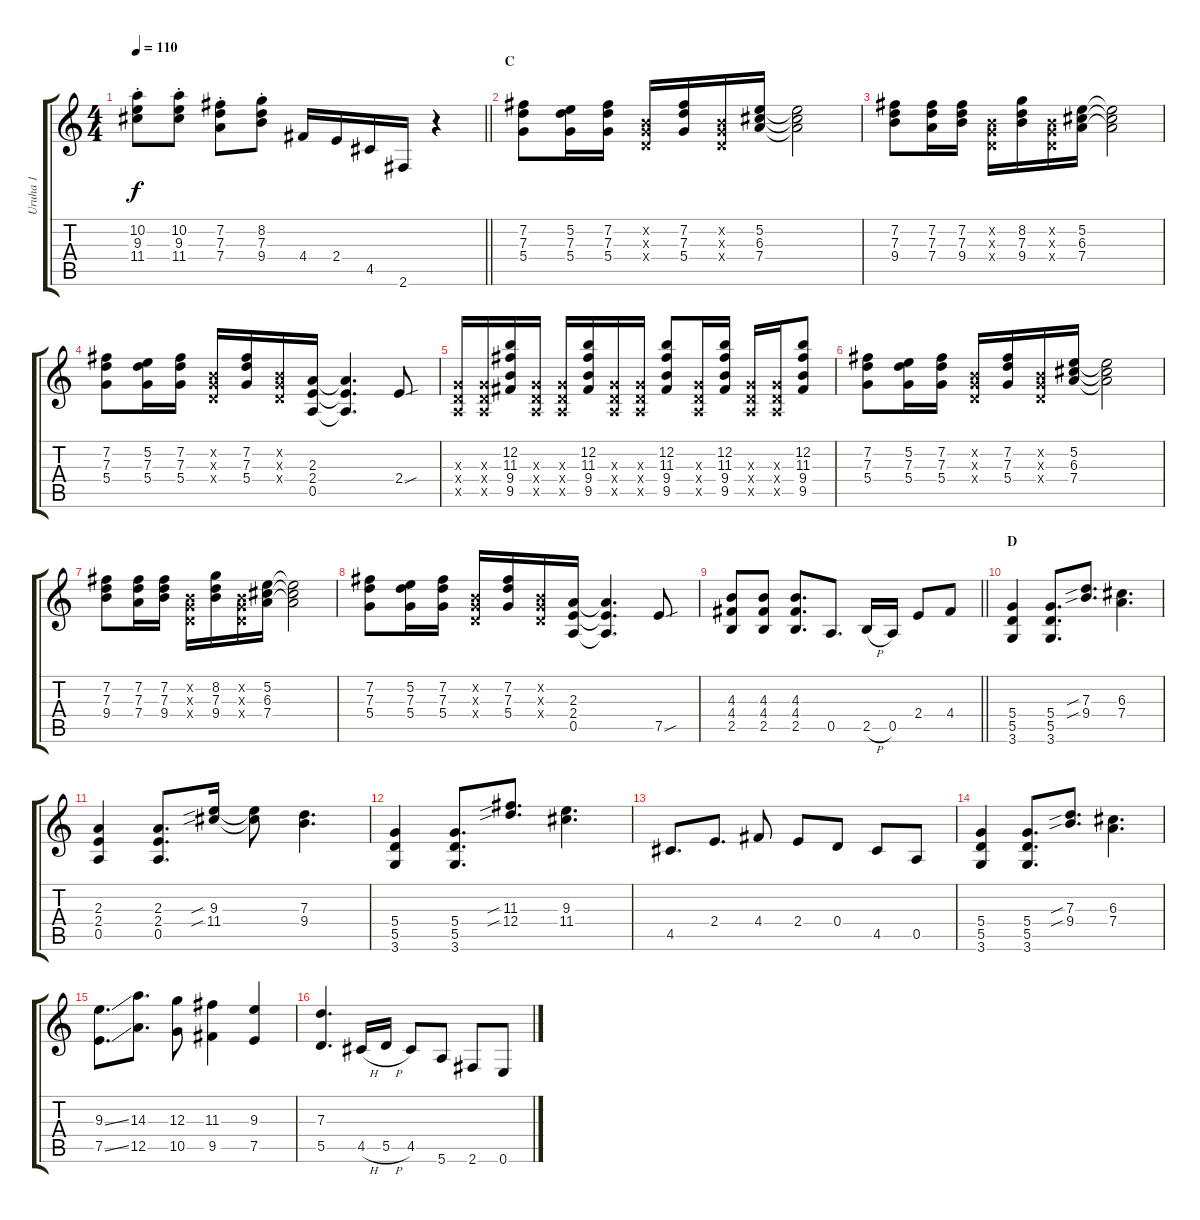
\track ("Uruha 1" "Uruha 1") {instrument distortionguitar}
\staff {score tabs}
\tuning (E4 B3 G3 D3 A2 E2) {hide}
\ts (4 4)
\tempo 110
\clef g2
\barLineRight lightlight
\ks c
(10.2{st} 9.3{st} 11.4{st}).8{dy f} (10.2{st} 9.3{st} 11.4{st}).8 (7.2{st} 7.3{st} 7.4{st}).8 (8.2{st} 7.3{st} 9.4{st}).8 4.4.16 2.4.16 4.5.16 2.6.16 r.4 |
\section ("" "C")
(7.2 7.3 5.4).8 (5.2 7.3 5.4).16 (7.2 7.3 5.4).16 (0.2{x} 0.3{x} 0.4{x}).16 (7.2 7.3 5.4).16 (0.2{x} 0.3{x} 0.4{x}).16 (5.2 6.3 7.4).16 (5.2{t} 6.3{t} 7.4{t}).2 |
(7.2 7.3 9.4).8 (7.2 7.3 7.4).16 (7.2 7.3 9.4).16 (0.2{x} 0.3{x} 0.4{x}).16 (8.2 7.3 9.4).16 (0.2{x} 0.3{x} 0.4{x}).16 (5.2 6.3 7.4).16 (5.2{t} 6.3{t} 7.4{t}).2 |
(7.2 7.3 5.4).8 (5.2 7.3 5.4).16 (7.2 7.3 5.4).16 (0.2{x} 0.3{x} 0.4{x}).16 (7.2 7.3 5.4).16 (0.2{x} 0.3{x} 0.4{x}).16 (2.3 2.4 0.5).16 (2.3{t} 2.4{t} 0.5{t}).4{d} 2.4{sou}.8 |
(0.3{x} 0.4{x} 0.5{x}).16 (0.3{x} 0.4{x} 0.5{x}).16 (12.2 11.3 9.4 9.5).16 (0.3{x} 0.4{x} 0.5{x}).16 (0.3{x} 0.4{x} 0.5{x}).16 (12.2 11.3 9.4 9.5).16 (0.3{x} 0.4{x} 0.5{x}).16 (0.3{x} 0.4{x} 0.5{x}).16 (12.2 11.3 9.4 9.5).8 (0.3{x} 0.4{x} 0.5{x}).16 (12.2 11.3 9.4 9.5).16 (0.3{x} 0.4{x} 0.5{x}).16 (0.3{x} 0.4{x} 0.5{x}).16 (12.2 11.3 9.4 9.5).8 |
(7.2 7.3 5.4).8 (5.2 7.3 5.4).16 (7.2 7.3 5.4).16 (0.2{x} 0.3{x} 0.4{x}).16 (7.2 7.3 5.4).16 (0.2{x} 0.3{x} 0.4{x}).16 (5.2 6.3 7.4).16 (5.2{t} 6.3{t} 7.4{t}).2 |
(7.2 7.3 9.4).8 (7.2 7.3 7.4).16 (7.2 7.3 9.4).16 (0.2{x} 0.3{x} 0.4{x}).16 (8.2 7.3 9.4).16 (0.2{x} 0.3{x} 0.4{x}).16 (5.2 6.3 7.4).16 (5.2{t} 6.3{t} 7.4{t}).2 |
(7.2 7.3 5.4).8 (5.2 7.3 5.4).16 (7.2 7.3 5.4).16 (0.2{x} 0.3{x} 0.4{x}).16 (7.2 7.3 5.4).16 (0.2{x} 0.3{x} 0.4{x}).16 (2.3 2.4 0.5).16 (2.3{t} 2.4{t} 0.5{t}).4{d} 7.5{sou}.8 |
\barLineRight lightlight
(4.3 4.4 2.5).8 (4.3 4.4 2.5).8 (4.3 4.4 2.5).8{d} 0.5.8{d} 2.5{h}.16 0.5.16 2.4.8 4.4.8 |
\section ("" "D")
(5.4 5.5 3.6).4 (5.4 5.5 3.6).8{d} (7.3{sib} 9.4{sib}).8{d} (6.3 7.4).4{d} |
(2.3 2.4 0.5).4 (2.3 2.4 0.5).8{d} (9.3{sib} 11.4{sib}).16 (9.3{t} 11.4{t}).8 (7.3 9.4).4{d} |
(5.4 5.5 3.6).4 (5.4 5.5 3.6).8{d} (11.3{sib} 12.4{sib}).8{d} (9.3 11.4).4{d} |
4.5.8{d} 2.4.8{d} 4.4.8 2.4.8 0.4.8 4.5.8 0.5.8 |
(5.4 5.5 3.6).4 (5.4 5.5 3.6).8{d} (7.3{sib} 9.4{sib}).8{d} (6.3 7.4).4{d} |
(9.3{ss} 7.5{ss}).8{d} (14.3 12.5).8{d} (12.3 10.5).8 (11.3 9.5).4 (9.3 7.5).4 |
(7.3 5.5).4{d} 4.5{h}.16 5.5{h}.16 4.5.8 5.6.8 2.6.8 0.6.8
